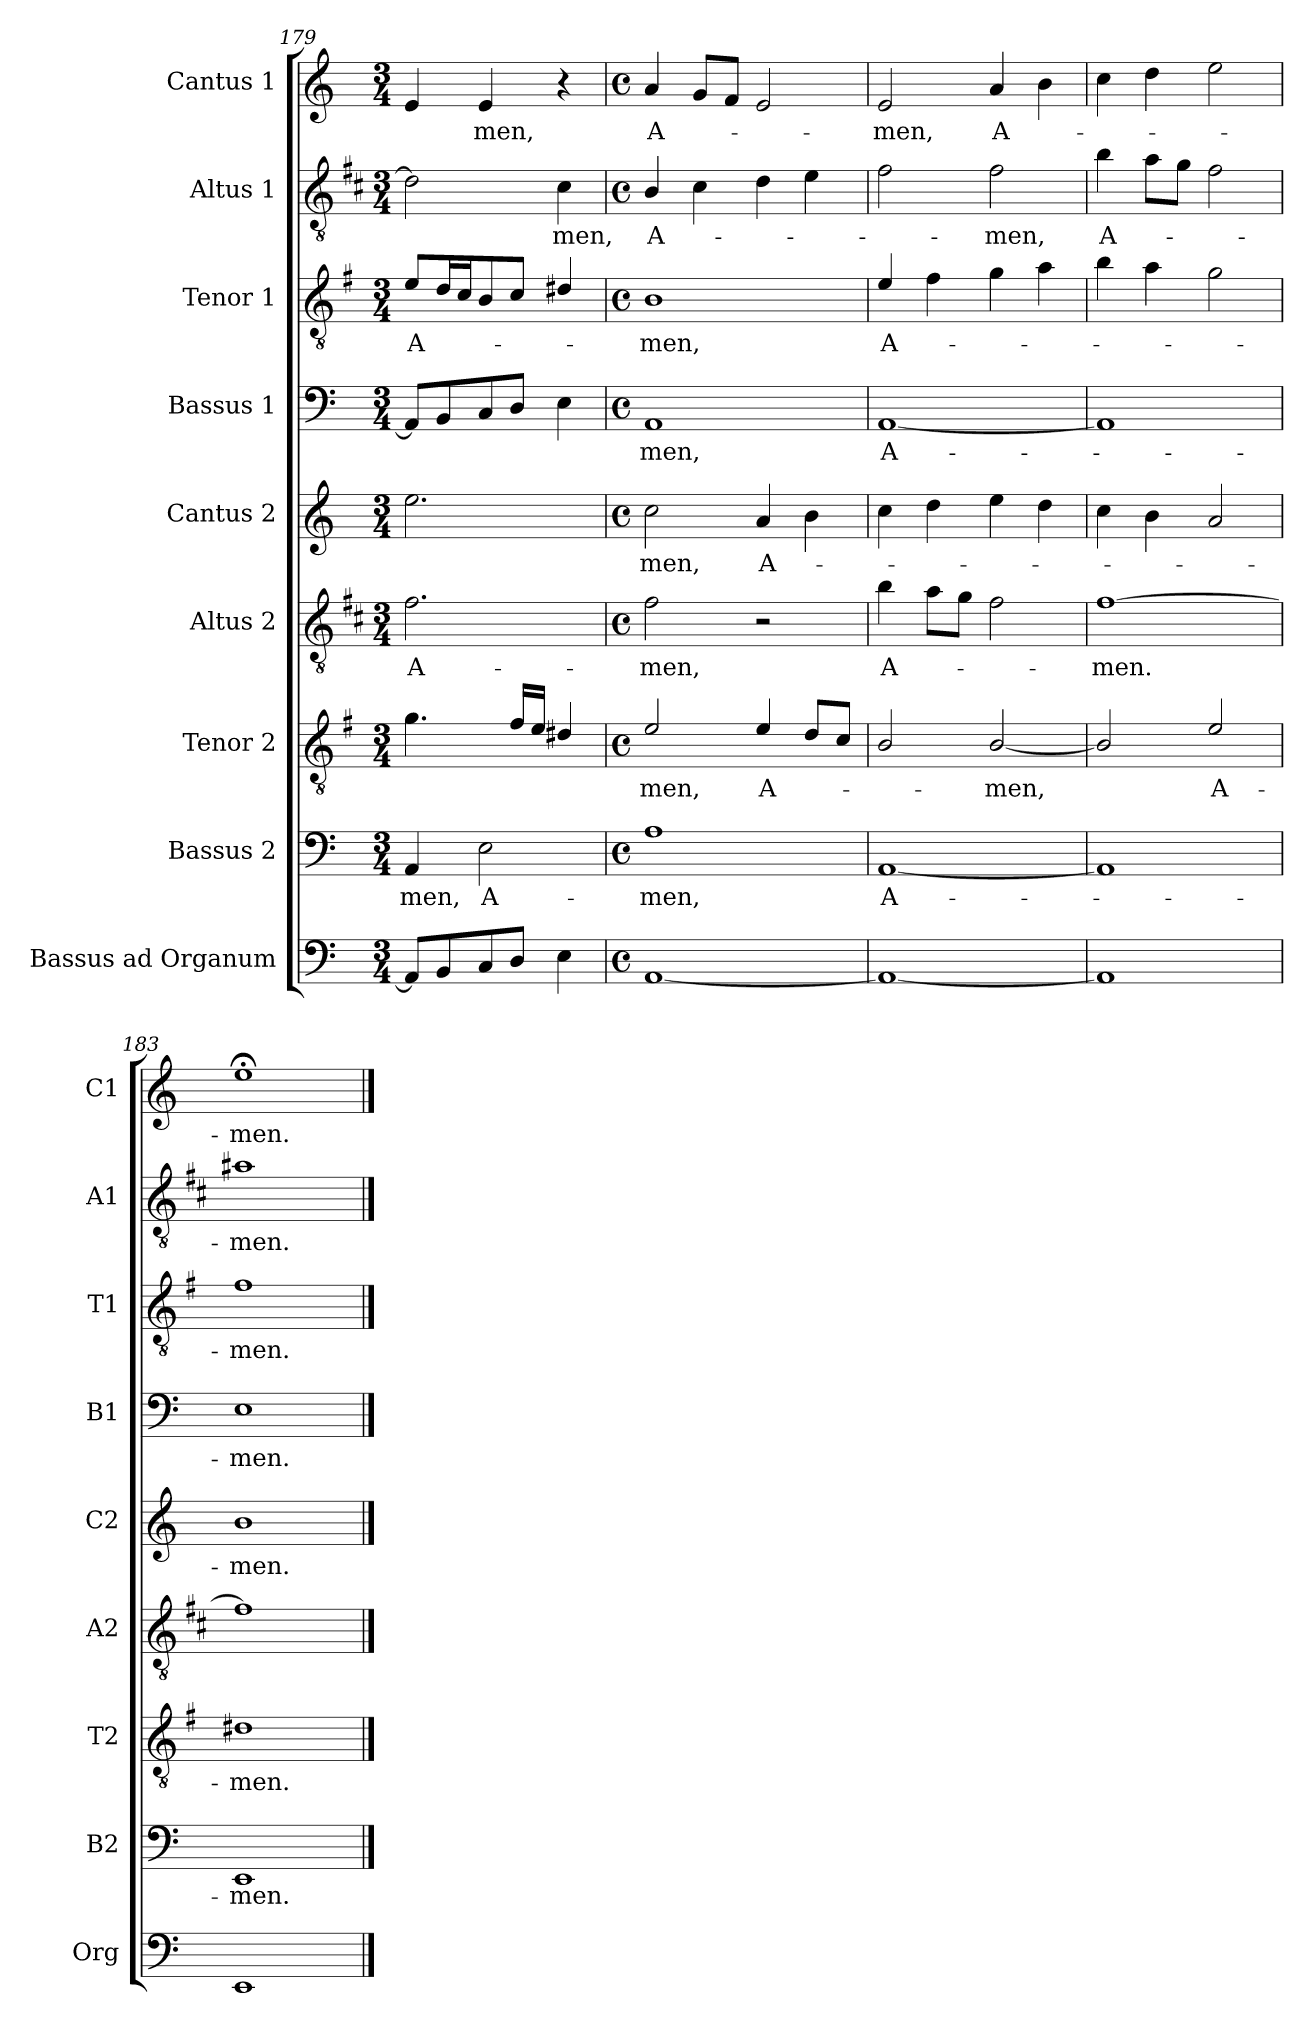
**kern	**kern	**text	**kern	**text	**kern	**text	**kern	**text	**kern	**text	**kern	**text	**kern	**text	**kern	**text
*part9	*part8	*part8	*part7	*part7	*part6	*part6	*part5	*part5	*part4	*part4	*part3	*part3	*part2	*part2	*part1	*part1
*staff9	*staff8	*staff8	*staff7	*staff7	*staff6	*staff6	*staff5	*staff5	*staff4	*staff4	*staff3	*staff3	*staff2	*staff2	*staff1	*staff1
*I"Bassus ad Organum	*I"Bassus 2	*	*I"Tenor 2	*	*I"Altus 2	*	*I"Cantus 2	*	*I"Bassus 1	*	*I"Tenor 1	*	*I"Altus 1	*	*I"Cantus 1	*
*I'Org	*I'B2	*	*I'T2	*	*I'A2	*	*I'C2	*	*I'B1	*	*I'T1	*	*I'A1	*	*I'C1	*
!!LO:LB:g=z
*clefF4	*clefF4	*	*clefGv2	*	*clefGv2	*	*clefG2	*	*clefF4	*	*clefGv2	*	*clefGv2	*	*clefG2	*
*	*	*	*ITrd4c7	*	*ITrd1c2	*	*	*	*	*	*ITrd4c7	*	*ITrd1c2	*	*	*
*k[]	*k[]	*	*k[]	*	*k[]	*	*k[]	*	*k[]	*	*k[]	*	*k[]	*	*k[]	*
*C:	*C:	*	*C:	*	*C:	*	*C:	*	*C:	*	*C:	*	*C:	*	*C:	*
*M3/4	*M3/4	*	*M3/4	*	*M3/4	*	*M3/4	*	*M3/4	*	*M3/4	*	*M3/4	*	*M3/4	*
=179	=179	=179	=179	=179	=179	=179	=179	=179	=179	=179	=179	=179	=179	=179	=179	=179
!	!	!LO:LY:b	!	!	!	!LO:LY:b	!	!	!	!	!	!LO:LY:b	!	!	!	!
8AA/L]	4AA/	-men,	4.c\	.	2.e\	A-	2.ee\	.	8AA/L]	.	8A/L	A-	2c\]	.	4e/	.
8BB/	.	.	.	.	.	.	.	.	8BB/	.	16G/L	.	.	.	.	.
.	.	.	.	.	.	.	.	.	.	.	16F/J	.	.	.	.	.
!	!	!LO:LY:b	!	!	!	!	!	!	!	!	!	!	!	!	!	!LO:LY:b
8C/	2E\	A-	.	.	.	.	.	.	8C/	.	8E/	.	.	.	4e/	-men,
8D/J	.	.	16B/LL	.	.	.	.	.	8D/J	.	8F/J	.	.	.	.	.
.	.	.	16A/JJ	.	.	.	.	.	.	.	.	.	.	.	.	.
!	!	!	!	!	!	!	!	!	!	!	!	!	!	!LO:LY:b	!	!
4E\	.	.	4G#X/	.	.	.	.	.	4E\	.	4G#X/	.	4B\	-men,	4r	.
=180	=180	=180	=180	=180	=180	=180	=180	=180	=180	=180	=180	=180	=180	=180	=180	=180
*M4/4	*M4/4	*	*M4/4	*	*M4/4	*	*M4/4	*	*M4/4	*	*M4/4	*	*M4/4	*	*M4/4	*
*met(c)	*met(c)	*	*met(c)	*	*met(c)	*	*met(c)	*	*met(c)	*	*met(c)	*	*met(c)	*	*met(c)	*
!	!	!LO:LY:b	!	!LO:LY:b	!	!LO:LY:b	!	!LO:LY:b	!	!LO:LY:b	!	!LO:LY:b	!	!LO:LY:b	!	!LO:LY:b
[1AA	1A	-men,	2A/	-men,	2e\	-men,	2cc\	-men,	1AA	-men,	1E	-men,	4A/	A-	4a/	A-
.	.	.	.	.	.	.	.	.	.	.	.	.	4B\	.	8g/L	.
.	.	.	.	.	.	.	.	.	.	.	.	.	.	.	8f/J	.
!	!	!	!	!LO:LY:b	!	!	!	!LO:LY:b	!	!	!	!	!	!	!	!
.	.	.	4A/	A-	2r	.	4a/	A-	.	.	.	.	4c\	.	2e/	.
.	.	.	8G/L	.	.	.	4b\	.	.	.	.	.	4d\	.	.	.
.	.	.	8F/J	.	.	.	.	.	.	.	.	.	.	.	.	.
=181	=181	=181	=181	=181	=181	=181	=181	=181	=181	=181	=181	=181	=181	=181	=181	=181
!	!	!LO:LY:b	!	!	!	!LO:LY:b	!	!	!	!LO:LY:b	!	!LO:LY:b	!	!	!	!LO:LY:b
1AA_	[1AA	A-	2E/	.	4a\	A-	4cc\	.	[1AA	A-	4A/	A-	2e\	.	2e/	-men,
.	.	.	.	.	8g\L	.	4dd\	.	.	.	4B\	.	.	.	.	.
.	.	.	.	.	8f\J	.	.	.	.	.	.	.	.	.	.	.
!	!	!	!	!LO:LY:b	!	!	!	!	!	!	!	!	!	!LO:LY:b	!	!LO:LY:b
.	.	.	[2E/	-men,	2e\	.	4ee\	.	.	.	4c\	.	2e\	-men,	4a/	A-
.	.	.	.	.	.	.	4dd\	.	.	.	4d\	.	.	.	4b\	.
=182	=182	=182	=182	=182	=182	=182	=182	=182	=182	=182	=182	=182	=182	=182	=182	=182
!	!	!	!	!	!	!LO:LY:b	!	!	!	!	!	!	!	!LO:LY:b	!	!
1AA]	1AA]	.	2E/]	.	[1e	-men.	4cc\	.	1AA]	.	4e\	.	4a\	A-	4cc\	.
.	.	.	.	.	.	.	4b\	.	.	.	4d\	.	8g\L	.	4dd\	.
.	.	.	.	.	.	.	.	.	.	.	.	.	8f\J	.	.	.
!	!	!	!	!LO:LY:b	!	!	!	!	!	!	!	!	!	!	!	!
.	.	.	2A/	A-	.	.	2a/	.	.	.	2c\	.	2e\	.	2ee\	.
=183	=183	=183	=183	=183	=183	=183	=183	=183	=183	=183	=183	=183	=183	=183	=183	=183
!	!	!LO:LY:b	!	!LO:LY:b	!	!	!	!LO:LY:b	!	!LO:LY:b	!	!LO:LY:b	!	!LO:LY:b	!	!LO:LY:b
1EE	1EE	-men.	1G#X	-men.	1e]	.	1b	-men.	1E	-men.	1B	-men.	1g#X	-men.	1ee;<	-men.
==	==	==	==	==	==	==	==	==	==	==	==	==	==	==	==	==
*-	*-	*-	*-	*-	*-	*-	*-	*-	*-	*-	*-	*-	*-	*-	*-	*-
